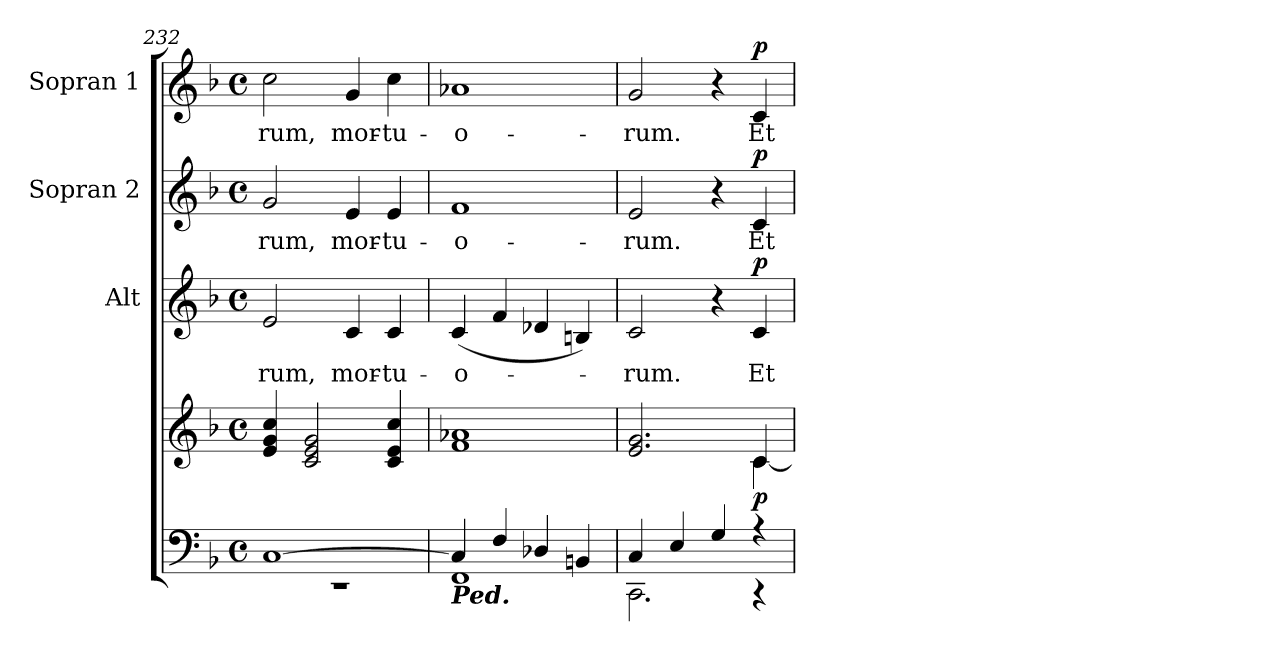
**kern	**kern	**dynam	**kern	**text	**dynam	**kern	**text	**dynam	**kern	**text	**dynam
*part4	*part4	*part4	*part3	*part3	*part3	*part2	*part2	*part2	*part1	*part1	*part1
*staff5	*staff4	*staff4/5	*staff3	*staff3	*staff3	*staff2	*staff2	*staff2	*staff1	*staff1	*staff1
*	*	*	*I"Alt	*	*	*I"Sopran 2	*	*	*I"Sopran 1	*	*
*	*	*	*I'A.	*	*	*I'S. 2	*	*	*I'S. 1	*	*
*clefF4	*clefG2	*	*clefG2	*	*	*clefG2	*	*	*clefG2	*	*
*k[b-]	*k[b-]	*	*k[b-]	*	*	*k[b-]	*	*	*k[b-]	*	*
*F:	*F:	*	*F:	*	*	*F:	*	*	*F:	*	*
*M4/4	*M4/4	*	*M4/4	*	*	*M4/4	*	*	*M4/4	*	*
*met(c)	*met(c)	*	*met(c)	*	*	*met(c)	*	*	*met(c)	*	*
=232	=232	=232	=232	=232	=232	=232	=232	=232	=232	=232	=232
*^	*	*	*	*	*	*	*	*	*	*	*
!	!	!	!	!	!LO:LY:b	!	!	!LO:LY:b	!	!	!LO:LY:b	!
[>1C	1rEE	4e/ 4g/ 4cc/	.	2e/	-rum,	.	2g/	-rum,	.	2cc\	-rum,	.
.	.	2c/ 2e/ 2g/	.	.	.	.	.	.	.	.	.	.
!	!	!	!	!	!LO:LY:b	!	!	!LO:LY:b	!	!	!LO:LY:b	!
.	.	.	.	4c/	mor-	.	4e/	mor-	.	4g/	mor-	.
!	!	!	!	!	!LO:LY:b	!	!	!LO:LY:b	!	!	!LO:LY:b	!
.	.	4c/ 4e/ 4cc/	.	4c/	-tu-	.	4e/	-tu-	.	4cc\	-tu-	.
=233	=233	=233	=233	=233	=233	=233	=233	=233	=233	=233	=233	=233
!LO:TX:b:Bi:t=Ped.	!	!	!	!	!	!	!	!	!	!	!	!
!	!	!	!	!	!LO:LY:b	!	!	!LO:LY:b	!	!	!LO:LY:b	!
4C/]	1FF	1f 1a-X	.	(<4c/	-o-	.	1f	-o-	.	1a-X	-o-	.
4F/	.	.	.	4f/	.	.	.	.	.	.	.	.
4D-X/	.	.	.	4d-X/	.	.	.	.	.	.	.	.
4BBn/	.	.	.	4Bn/)	.	.	.	.	.	.	.	.
=234	=234	=234	=234	=234	=234	=234	=234	=234	=234	=234	=234	=234
*	*	*^	*	*	*	*	*	*	*	*	*	*
!	!	!	!	!	!	!LO:LY:b	!	!	!LO:LY:b	!	!	!LO:LY:b	!
4C/	2.CC\	2.e/ 2.g/	2.ryy	.	2c/	-rum.	.	2e/	-rum.	.	2g/	-rum.	.
4E/	.	.	.	.	.	.	.	.	.	.	.	.	.
4G/	.	.	.	.	4r	.	.	4r	.	.	4r	.	.
!	!	!	!	!LO:DY:b	!	!LO:LY:b	!LO:DY:a	!	!LO:LY:b	!LO:DY:a	!	!LO:LY:b	!LO:DY:a
4r	4r	4c/	[<4c\	p	4c/	Et	p	4c/	Et	p	4c/	Et	p
*v	*v	*	*	*	*	*	*	*	*	*	*	*	*
*	*v	*v	*	*	*	*	*	*	*	*	*	*
=	=	=	=	=	=	=	=	=	=	=	=
*-	*-	*-	*-	*-	*-	*-	*-	*-	*-	*-	*-
